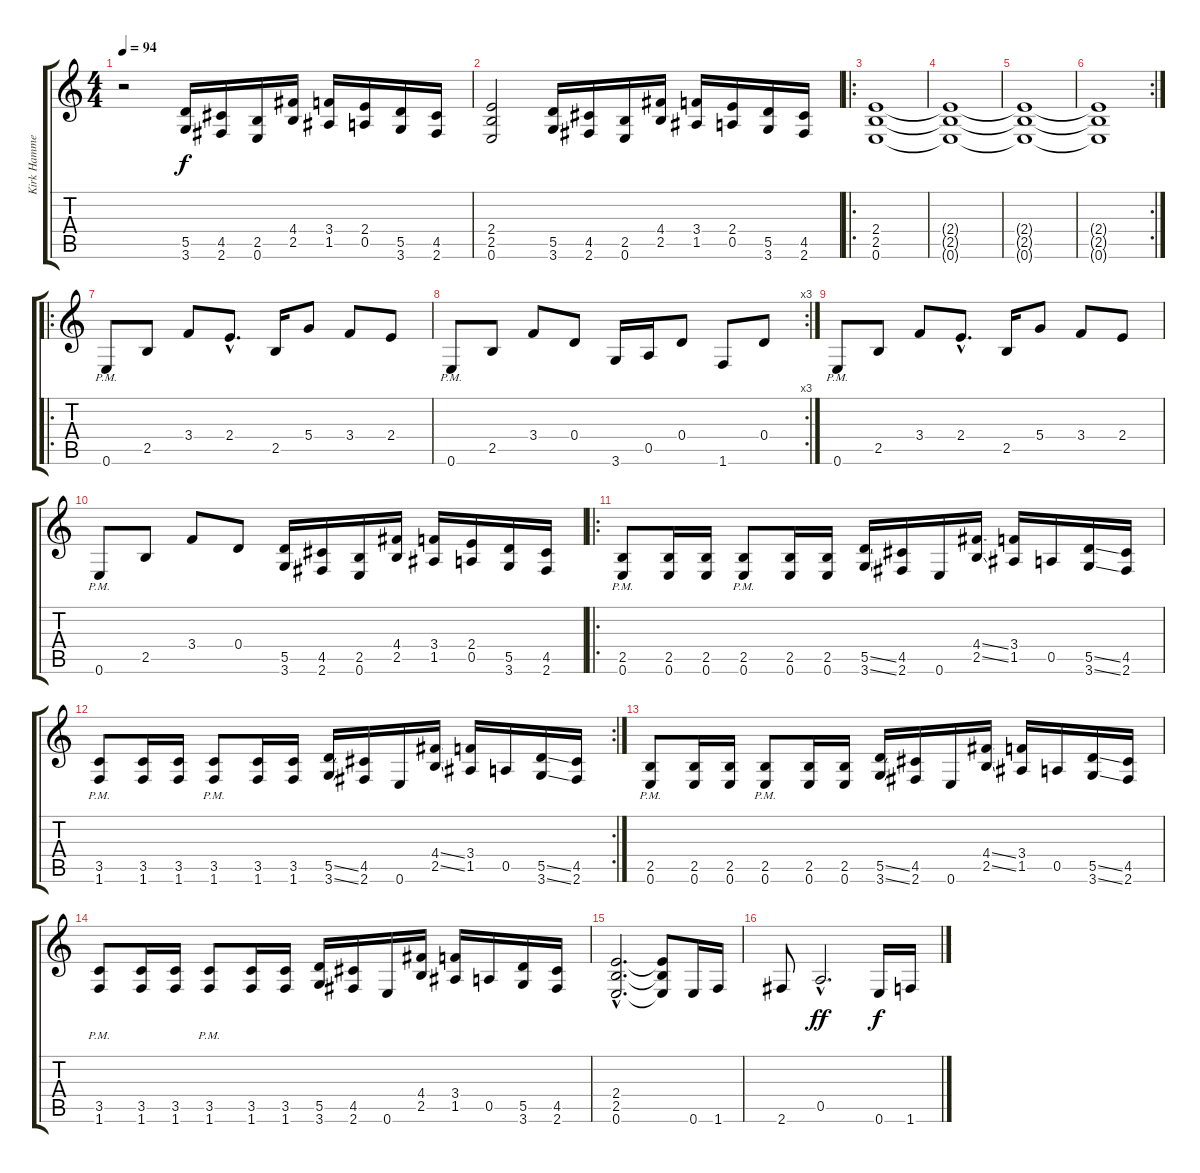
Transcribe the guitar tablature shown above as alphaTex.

\track ("Kirk Hammett" "Kirk Hamme") {instrument distortionguitar}
\staff {score tabs}
\tuning (E4 B3 G3 D3 A2 E2) {hide}
\ts (4 4)
\tempo 94
\clef g2
\ks c
r.2{dy f instrument distortionguitar} (5.5 3.6).16 (4.5 2.6).16 (2.5 0.6).16 (4.4 2.5).16 (3.4 1.5).16 (2.4 0.5).16 (5.5 3.6).16 (4.5 2.6).16 |
(2.4 2.5 0.6).2 (5.5 3.6).16 (4.5 2.6).16 (2.5 0.6).16 (4.4 2.5).16 (3.4 1.5).16 (2.4 0.5).16 (5.5 3.6).16 (4.5 2.6).16 |
\ro
(2.4 2.5 0.6).1{instrument distortionguitar} |
(2.4{t} 2.5{t} 0.6{t}).1 |
(2.4{t} 2.5{t} 0.6{t}).1 |
\rc 2
(2.4{t} 2.5{t} 0.6{t}).1 |
\ro
0.6{pm}.8{instrument distortionguitar} 2.5.8 3.4.8 2.4{hac}.8{d} 2.5.16 5.4.8 3.4.8 2.4.8 |
\rc 3
0.6{pm}.8 2.5.8 3.4.8 0.4.8 3.6.16 0.5.16 0.4.8 1.6.8 0.4.8 |
0.6{pm}.8 2.5.8 3.4.8 2.4{hac}.8{d} 2.5.16 5.4.8 3.4.8 2.4.8 |
0.6{pm}.8 2.5.8 3.4.8 0.4.8 (5.5 3.6).16 (4.5 2.6).16 (2.5 0.6).16 (4.4 2.5).16 (3.4 1.5).16 (2.4 0.5).16 (5.5 3.6).16 (4.5 2.6).16 |
\ro
(2.5{pm} 0.6).8 (2.5 0.6).16 (2.5 0.6).16 (2.5{pm} 0.6).8 (2.5 0.6).16 (2.5 0.6).16 (5.5{ss} 3.6{ss}).16 (4.5 2.6).16 0.6.16 (4.4{ss} 2.5{ss}).16 (3.4 1.5).16 0.5.16 (5.5{ss} 3.6{ss}).16 (4.5 2.6).16 |
\rc 2
(3.5{pm} 1.6).8 (3.5 1.6).16 (3.5 1.6).16 (3.5{pm} 1.6).8 (3.5 1.6).16 (3.5 1.6).16 (5.5{ss} 3.6{ss}).16 (4.5 2.6).16 0.6.16 (4.4{ss} 2.5{ss}).16 (3.4 1.5).16 0.5.16 (5.5{ss} 3.6{ss}).16 (4.5 2.6).16 |
(2.5{pm} 0.6).8 (2.5 0.6).16 (2.5 0.6).16 (2.5{pm} 0.6).8 (2.5 0.6).16 (2.5 0.6).16 (5.5{ss} 3.6{ss}).16 (4.5 2.6).16 0.6.16 (4.4{ss} 2.5{ss}).16 (3.4 1.5).16 0.5.16 (5.5{ss} 3.6{ss}).16 (4.5 2.6).16 |
(3.5{pm} 1.6).8 (3.5 1.6).16 (3.5 1.6).16 (3.5{pm} 1.6).8 (3.5 1.6).16 (3.5 1.6).16 (5.5 3.6).16 (4.5 2.6).16 0.6.16 (4.4 2.5).16 (3.4 1.5).16 0.5.16 (5.5 3.6).16 (4.5 2.6).16 |
(2.4{hac} 2.5{hac} 0.6{hac}).2{d} (2.4{t} 2.5{t} 0.6{t}).8 0.6.16 1.6.16 |
2.6.8 0.5{hac}.2{d dy ff} 0.6.16{dy f} 1.6.16
